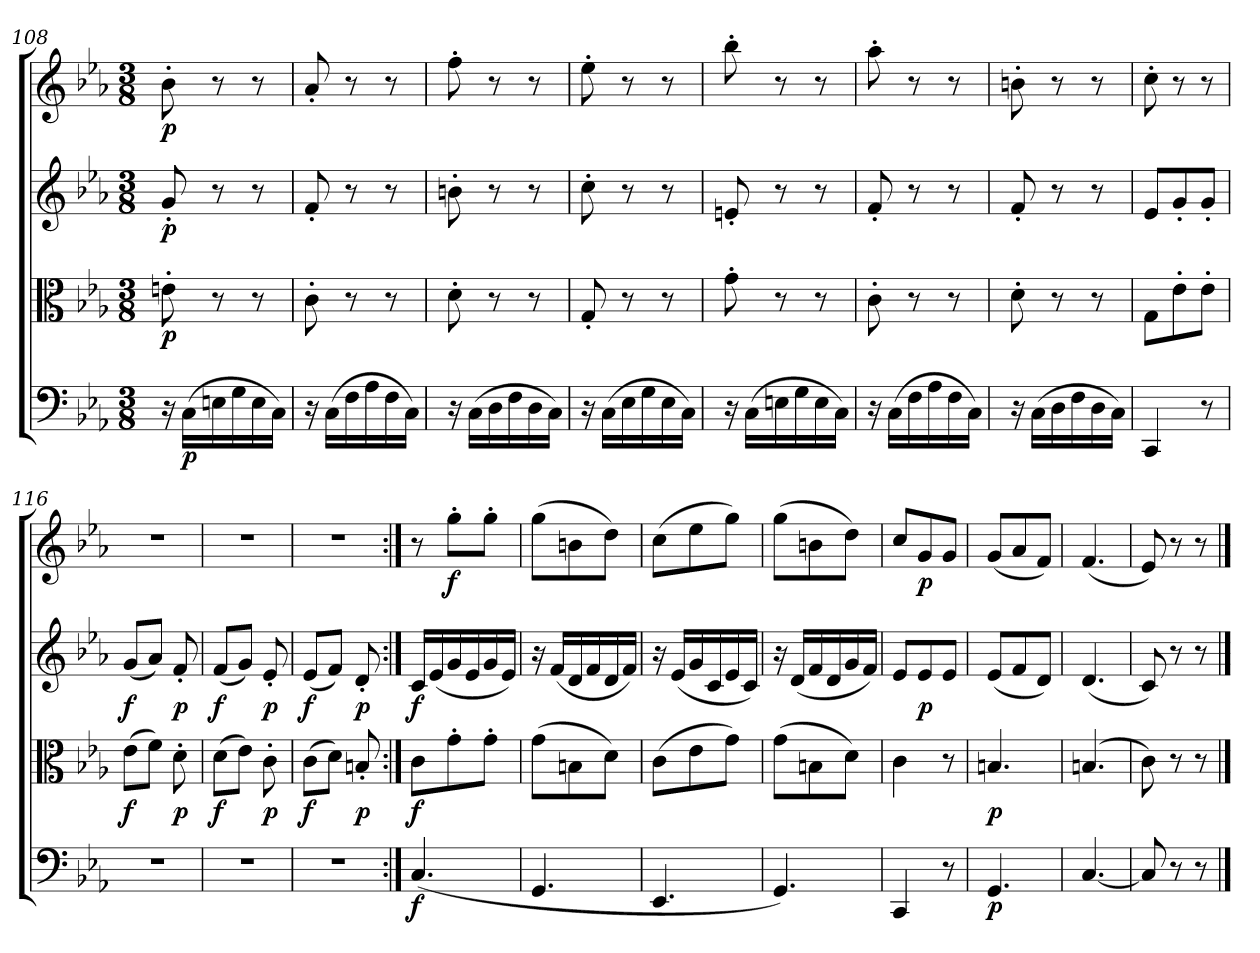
**kern	**dynam	**kern	**dynam	**kern	**dynam	**kern	**dynam
*part4	*part4	*part3	*part3	*part2	*part2	*part1	*part1
*staff4	*staff4	*staff3	*staff3	*staff2	*staff2	*staff1	*staff1
*clefF4	*	*clefC3	*	*clefG2	*	*clefG2	*
*k[b-e-a-]	*	*k[b-e-a-]	*	*k[b-e-a-]	*	*k[b-e-a-]	*
*c:	*	*c:	*	*c:	*	*c:	*
*M3/8	*	*M3/8	*	*M3/8	*	*M3/8	*
=108	=108	=108	=108	=108	=108	=108	=108
16r	.	8en'\	p	8g'/	p	8b-'\	p
(16C\LL	p	.	.	.	.	.	.
16En\	.	8r	.	8r	.	8r	.
16G\	.	.	.	.	.	.	.
16E\	.	8r	.	8r	.	8r	.
16C\JJ)	.	.	.	.	.	.	.
=109	=109	=109	=109	=109	=109	=109	=109
16r	.	8c'\	.	8f'/	.	8a-'/	.
(16C\LL	.	.	.	.	.	.	.
16F\	.	8r	.	8r	.	8r	.
16A-\	.	.	.	.	.	.	.
16F\	.	8r	.	8r	.	8r	.
16C\JJ)	.	.	.	.	.	.	.
=110	=110	=110	=110	=110	=110	=110	=110
16r	.	8d'\	.	8bn'\	.	8ff'\	.
(16C\LL	.	.	.	.	.	.	.
16D\	.	8r	.	8r	.	8r	.
16F\	.	.	.	.	.	.	.
16D\	.	8r	.	8r	.	8r	.
16C\JJ)	.	.	.	.	.	.	.
=111	=111	=111	=111	=111	=111	=111	=111
16r	.	8G'/	.	8cc'\	.	8ee-'\	.
(16C\LL	.	.	.	.	.	.	.
16E-\	.	8r	.	8r	.	8r	.
16G\	.	.	.	.	.	.	.
16E-\	.	8r	.	8r	.	8r	.
16C\JJ)	.	.	.	.	.	.	.
=112	=112	=112	=112	=112	=112	=112	=112
16r	.	8g'\	.	8en'/	.	8bb-'\	.
(16C\LL	.	.	.	.	.	.	.
16En\	.	8r	.	8r	.	8r	.
16G\	.	.	.	.	.	.	.
16E\	.	8r	.	8r	.	8r	.
16C\JJ)	.	.	.	.	.	.	.
=113	=113	=113	=113	=113	=113	=113	=113
16r	.	8c'\	.	8f'/	.	8aa-'\	.
(16C\LL	.	.	.	.	.	.	.
16F\	.	8r	.	8r	.	8r	.
16A-\	.	.	.	.	.	.	.
16F\	.	8r	.	8r	.	8r	.
16C\JJ)	.	.	.	.	.	.	.
=114	=114	=114	=114	=114	=114	=114	=114
16r	.	8d'\	.	8f'/	.	8bn'\	.
(16C\LL	.	.	.	.	.	.	.
16D\	.	8r	.	8r	.	8r	.
16F\	.	.	.	.	.	.	.
16D\	.	8r	.	8r	.	8r	.
16C\JJ)	.	.	.	.	.	.	.
=115	=115	=115	=115	=115	=115	=115	=115
4CC/	.	8G\L	.	8e-/L	.	8cc'\	.
.	.	8e-'\	.	8g'/	.	8r	.
8r	.	8e-'\J	.	8g'/J	.	8r	.
=116	=116	=116	=116	=116	=116	=116	=116
4.r	.	(8e-\L	f	(8g/L	f	4.r	.
.	.	8f\J)	.	8a-/J)	.	.	.
.	.	8d'\	p	8f'/	p	.	.
=117	=117	=117	=117	=117	=117	=117	=117
4.r	.	(8d\L	f	(8f/L	f	4.r	.
.	.	8e-\J)	.	8g/J)	.	.	.
.	.	8c'\	p	8e-'/	p	.	.
=118	=118	=118	=118	=118	=118	=118	=118
4.r	.	(8c\L	f	(8e-/L	f	4.r	.
.	.	8d\J)	.	8f/J)	.	.	.
.	.	8Bn'/	p	8d'/	p	.	.
=119:|!	=119:|!	=119:|!	=119:|!	=119:|!	=119:|!	=119:|!	=119:|!
(4.C/	f	8c\L	f	16c/LL	f	8r	.
.	.	.	.	(16e-/	.	.	.
.	.	8g'\	.	16g/	.	8gg'\L	f
.	.	.	.	16e-/	.	.	.
.	.	8g'\J	.	16g/	.	8gg'\J	.
.	.	.	.	16e-/JJ)	.	.	.
=120	=120	=120	=120	=120	=120	=120	=120
4.GG/	.	(8g\L	.	16r	.	(8gg\L	.
.	.	.	.	(16f/LL	.	.	.
.	.	8Bn\	.	16d/	.	8bn\	.
.	.	.	.	16f/	.	.	.
.	.	8d\J)	.	16d/	.	8dd\J)	.
.	.	.	.	16f/JJ)	.	.	.
=121	=121	=121	=121	=121	=121	=121	=121
4.EE-/	.	(8c\L	.	16r	.	(8cc\L	.
.	.	.	.	(16e-/LL	.	.	.
.	.	8e-\	.	16g/	.	8ee-\	.
.	.	.	.	16c/	.	.	.
.	.	8g\J)	.	16e-/	.	8gg\J)	.
.	.	.	.	16c/JJ)	.	.	.
=122	=122	=122	=122	=122	=122	=122	=122
4.GG/)	.	(8g\L	.	16r	.	(8gg\L	.
.	.	.	.	(16d/LL	.	.	.
.	.	8Bn\	.	16f/	.	8bn\	.
.	.	.	.	16d/	.	.	.
.	.	8d\J)	.	16g/	.	8dd\J)	.
.	.	.	.	16f/JJ)	.	.	.
=123	=123	=123	=123	=123	=123	=123	=123
4CC/	.	4c\	.	8e-/L	.	8cc/L	.
.	.	.	.	8e-/	p	8g/	p
8r	.	8r	.	8e-/J	.	8g/J	.
=124	=124	=124	=124	=124	=124	=124	=124
4.GG/	p	4.Bn/	p	(8e-/L	.	(8g/L	.
.	.	.	.	8f/	.	8a-/	.
.	.	.	.	8d/J)	.	8f/J)	.
=125	=125	=125	=125	=125	=125	=125	=125
[4.C/	.	(4.Bn/	.	(4.d/	.	(4.f/	.
=126	=126	=126	=126	=126	=126	=126	=126
8C/]	.	8c\)	.	8c/)	.	8e-/)	.
8r	.	8r	.	8r	.	8r	.
8r	.	8r	.	8r	.	8r	.
==	==	==	==	==	==	==	==
*-	*-	*-	*-	*-	*-	*-	*-
